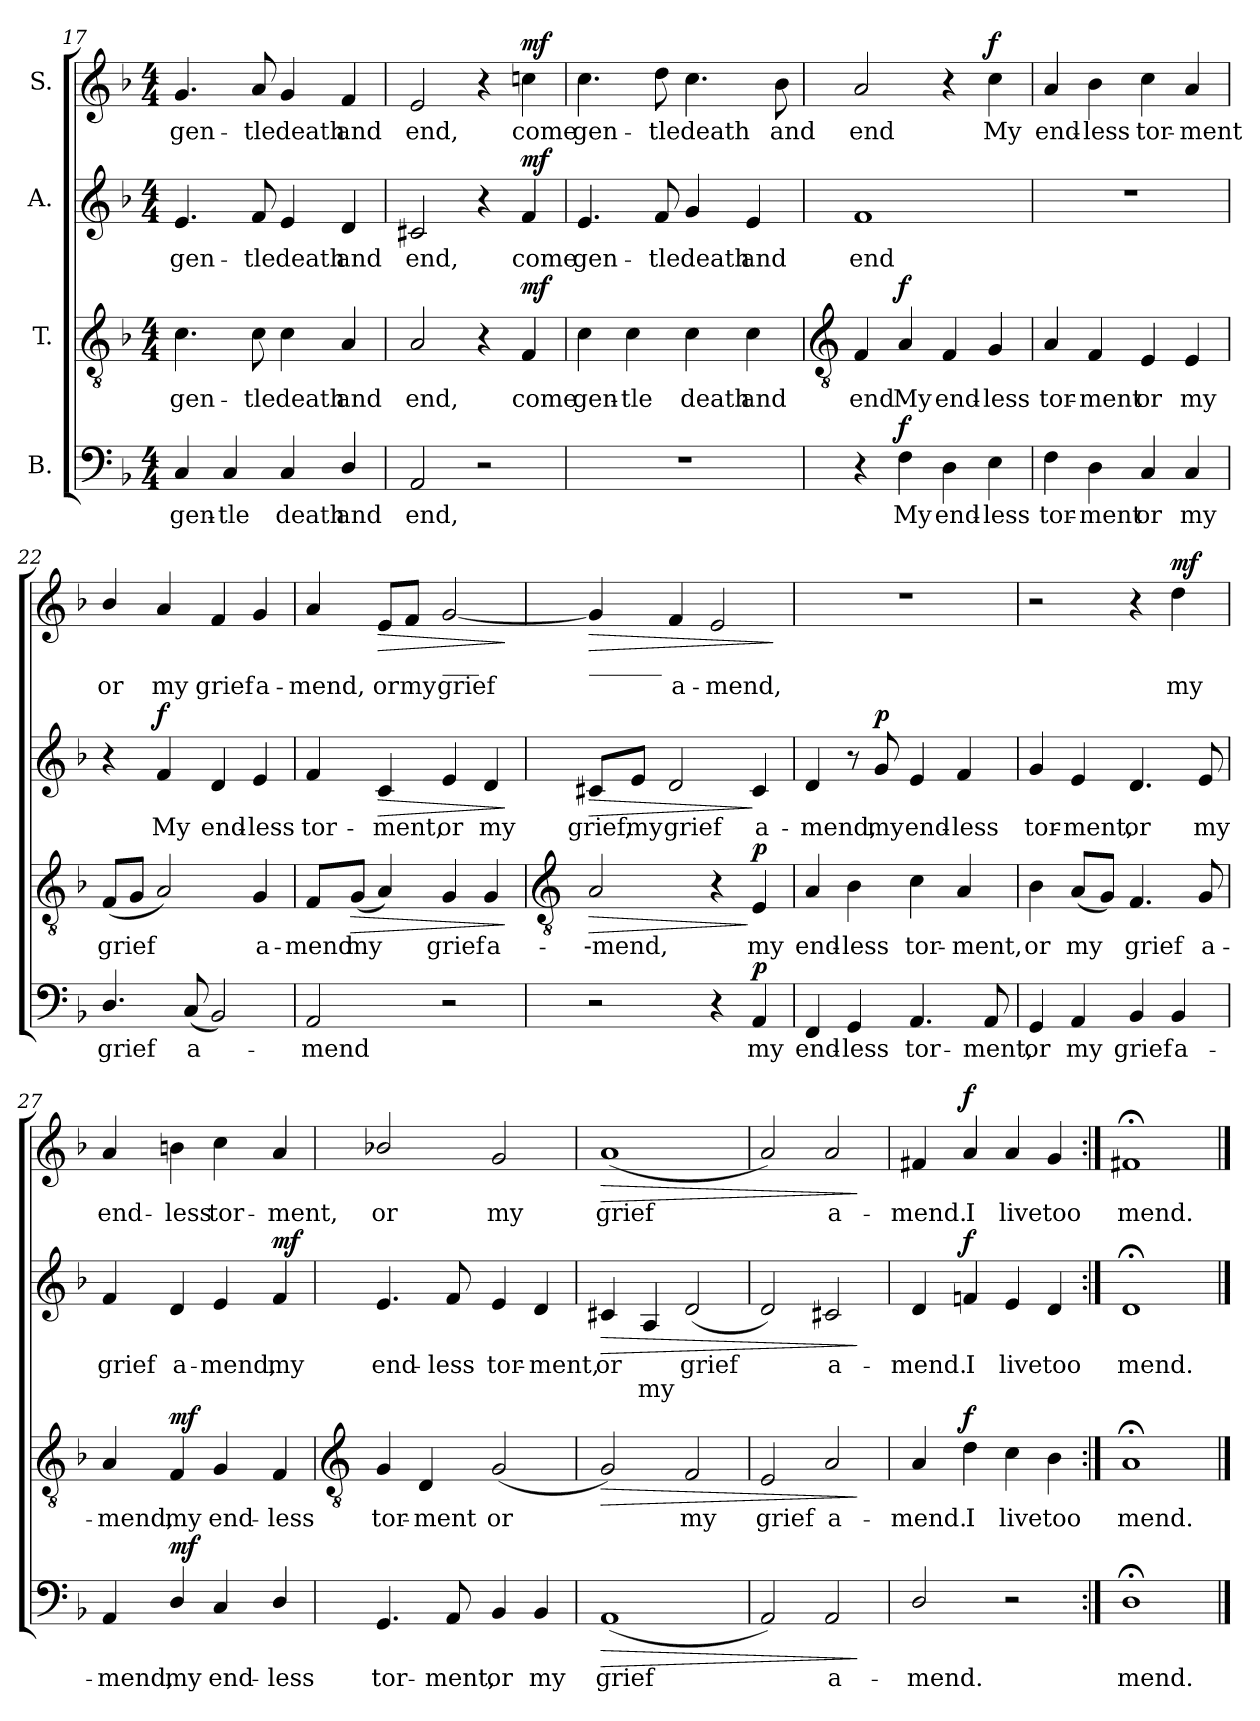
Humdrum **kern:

**kern	**text	**dynam	**kern	**text	**dynam	**kern	**text	**text	**dynam	**kern	**text	**dynam
*part4	*part4	*part4	*part3	*part3	*part3	*part2	*part2	*part2	*part2	*part1	*part1	*part1
*staff4	*staff4	*staff4	*staff3	*staff3	*staff3	*staff2	*staff2	*staff2	*staff2	*staff1	*staff1	*staff1
*I"B.	*	*	*I"T.	*	*	*I"A.	*	*	*	*I"S.	*	*
*clefF4	*	*	*clefGv2	*	*	*clefG2	*	*	*	*clefG2	*	*
*k[b-]	*	*	*k[b-]	*	*	*k[b-]	*	*	*	*k[b-]	*	*
*F:	*	*	*F:	*	*	*F:	*	*	*	*F:	*	*
*M4/4	*	*	*M4/4	*	*	*M4/4	*	*	*	*M4/4	*	*
=17	=17	=17	=17	=17	=17	=17	=17	=17	=17	=17	=17	=17
!	!LO:LY:b	!	!	!LO:LY:b	!	!	!LO:LY:b	!	!	!	!LO:LY:b	!
4C	gen-	.	4.c	gen-	.	4.e	gen-	.	.	4.g	gen-	.
!	!LO:LY:b	!	!	!	!	!	!	!	!	!	!	!
4C	-tle	.	.	.	.	.	.	.	.	.	.	.
!	!	!	!	!LO:LY:b	!	!	!LO:LY:b	!	!	!	!LO:LY:b	!
.	.	.	8c	-tle	.	8f	-tle	.	.	8a	-tle	.
!	!LO:LY:b	!	!	!LO:LY:b	!	!	!LO:LY:b	!	!	!	!LO:LY:b	!
4C	death	.	4c	death	.	4e	death	.	.	4g	death	.
!	!LO:LY:b	!	!	!LO:LY:b	!	!	!LO:LY:b	!	!	!	!LO:LY:b	!
4D/	and	.	4A	and	.	4d	and	.	.	4f	and	.
=18	=18	=18	=18	=18	=18	=18	=18	=18	=18	=18	=18	=18
!	!LO:LY:b	!	!	!LO:LY:b	!	!	!LO:LY:b	!	!	!	!LO:LY:b	!
2AA	end,	.	2A	end,	.	2c#X	end,	.	.	2e	end,	.
2r	.	.	4r	.	.	4r	.	.	.	4r	.	.
!	!	!	!	!LO:LY:b	!LO:DY:a	!	!LO:LY:b	!	!LO:DY:a	!	!LO:LY:b	!LO:DY:a
.	.	.	4F	come	mf	4f	come	.	mf	4ccn	come	mf
=19	=19	=19	=19	=19	=19	=19	=19	=19	=19	=19	=19	=19
!	!	!	!	!LO:LY:b	!	!	!LO:LY:b	!	!	!	!LO:LY:b	!
1r	.	.	4c	gen-	.	4.e	gen-	.	.	4.cc	gen-	.
!	!	!	!	!LO:LY:b	!	!	!	!	!	!	!	!
.	.	.	4c	-tle	.	.	.	.	.	.	.	.
!	!	!	!	!	!	!	!LO:LY:b	!	!	!	!LO:LY:b	!
.	.	.	.	.	.	8f	-tle	.	.	8dd	-tle	.
!	!	!	!	!LO:LY:b	!	!	!LO:LY:b	!	!	!	!LO:LY:b	!
.	.	.	4c	death	.	4g	death	.	.	4.cc	death	.
!	!	!	!	!LO:LY:b	!	!	!LO:LY:b	!	!	!	!	!
.	.	.	4c	and	.	4e	and	.	.	.	.	.
!	!	!	!	!	!	!	!	!	!	!	!LO:LY:b	!
.	.	.	.	.	.	.	.	.	.	8b-	and	.
!!LO:LB:g=z
=20	=20	=20	=20	=20	=20	=20	=20	=20	=20	=20	=20	=20
*	*	*	*clefGv2	*	*	*	*	*	*	*	*	*
!	!	!	!	!LO:LY:b	!	!	!LO:LY:b	!	!	!	!LO:LY:b	!
4r	.	.	4F	end	.	1f	end	.	.	2a	end	.
!	!LO:LY:b	!LO:DY:a	!	!LO:LY:b	!LO:DY:a	!	!	!	!	!	!	!
4F	My	f	4A	My	f	.	.	.	.	.	.	.
!	!LO:LY:b	!	!	!LO:LY:b	!	!	!	!	!	!	!	!
4D	end-	.	4F	end-	.	.	.	.	.	4r	.	.
!	!LO:LY:b	!	!	!LO:LY:b	!	!	!	!	!	!	!LO:LY:b	!LO:DY:a
4E	-less	.	4G	-less	.	.	.	.	.	4cc	My	f
=21	=21	=21	=21	=21	=21	=21	=21	=21	=21	=21	=21	=21
!	!LO:LY:b	!	!	!LO:LY:b	!	!	!	!	!	!	!LO:LY:b	!
4F	tor-	.	4A	tor-	.	1r	.	.	.	4a	end-	.
!	!LO:LY:b	!	!	!LO:LY:b	!	!	!	!	!	!	!LO:LY:b	!
4D	-ment	.	4F	-ment	.	.	.	.	.	4b-	-less	.
!	!LO:LY:b	!	!	!LO:LY:b	!	!	!	!	!	!	!LO:LY:b	!
4C	or	.	4E	or	.	.	.	.	.	4cc	tor-	.
!	!LO:LY:b	!	!	!LO:LY:b	!	!	!	!	!	!	!LO:LY:b	!
4C	my	.	4E	my	.	.	.	.	.	4a	-ment	.
=22	=22	=22	=22	=22	=22	=22	=22	=22	=22	=22	=22	=22
!	!LO:LY:b	!	!	!LO:LY:b	!	!	!	!	!	!	!LO:LY:b	!
4.D/	grief	.	(<8FL	grief	.	4r	.	.	.	4b-/	or	.
.	.	.	8GJ	.	.	.	.	.	.	.	.	.
!	!	!	!	!	!	!	!LO:LY:b	!	!LO:DY:a	!	!LO:LY:b	!
.	.	.	2A)	.	.	4f	My	.	f	4a/	my	.
!	!LO:LY:b	!	!	!	!	!	!	!	!	!	!	!
(<8C	a-	.	.	.	.	.	.	.	.	.	.	.
!	!	!	!	!	!	!	!LO:LY:b	!	!	!	!LO:LY:b	!
2BB-)	.	.	.	.	.	4d	end-	.	.	4f	grief	.
!	!	!	!	!LO:LY:b	!	!	!LO:LY:b	!	!	!	!LO:LY:b	!
.	.	.	4G	a-	.	4e	-less	.	.	4g	a-	.
=23	=23	=23	=23	=23	=23	=23	=23	=23	=23	=23	=23	=23
!	!LO:LY:b	!	!	!LO:LY:b	!	!	!LO:LY:b	!	!	!	!LO:LY:b	!
2AA	-mend	.	8FL	-mend	.	4f	tor-	.	.	4a	-mend,	.
!	!	!	!	!LO:LY:b	!LO:HP:b	!	!	!	!	!	!	!
.	.	.	(<8GJ	my	>	.	.	.	.	.	.	.
!	!	!	!	!	!	!	!LO:LY:b	!	!LO:HP:b	!	!LO:LY:b	!LO:HP:b
.	.	.	4A)	.	.	4c	-ment,	.	>	8eL	or	>
!	!	!	!	!	!	!	!	!	!	!	!LO:LY:b	!
.	.	.	.	.	.	.	.	.	.	8fJ	my	.
!	!	!	!	!	!	!	!	!	!	!LO:TX:b:t=___	!	!
!	!	!	!	!LO:LY:b	!	!	!LO:LY:b	!	!	!	!LO:LY:b	!
2r	.	.	4G	grief	.	4e	or	.	.	[2g	grief	.
!	!	!	!	!LO:LY:b	!	!	!LO:LY:b	!	!	!	!	!
.	.	.	4G	a-	.	4d	my	.	.	.	.	.
.	.	.	.	.	]	.	.	.	]	.	.	]
!!LO:LB:g=z
=24	=24	=24	=24	=24	=24	=24	=24	=24	=24	=24	=24	=24
*	*	*	*clefGv2	*	*	*	*	*	*	*	*	*
!	!	!	!	!	!	!	!	!	!	!LO:TX:b:t=______	!	!
!	!	!	!	!LO:LY:b	!LO:HP:b	!	!LO:LY:b	!	!LO:HP:b	!	!	!LO:HP:b
2r	.	.	2A	--mend,	>	8c#XL	grief,	.	>	4g]	.	>
!	!	!	!	!	!	!	!LO:LY:b	!	!	!	!	!
.	.	.	.	.	.	8eJ	my	.	.	.	.	.
!	!	!	!	!	!	!	!LO:LY:b	!	!	!	!LO:LY:b	!
.	.	.	.	.	.	2d	grief	.	.	4f	a-	.
!	!	!	!	!	!	!	!	!	!	!	!LO:LY:b	!
4r	.	.	4r	.	.	.	.	.	.	2e	-mend,	.
!	!LO:LY:b	!LO:DY:a	!	!LO:LY:b	!LO:DY:n=1:a	!	!LO:LY:b	!	!	!	!	!
4AA	my	p	4E	my	] p	4c#	a-	.	]	.	.	.
.	.	.	.	.	.	.	.	.	.	.	.	]
=25	=25	=25	=25	=25	=25	=25	=25	=25	=25	=25	=25	=25
!	!LO:LY:b	!	!	!LO:LY:b	!	!	!LO:LY:b	!	!	!	!	!
4FF	end-	.	4A	end-	.	4d	-mend,	.	.	1r	.	.
!	!LO:LY:b	!	!	!LO:LY:b	!	!	!	!	!	!	!	!
4GG	-less	.	4B-	-less	.	8r	.	.	.	.	.	.
!	!	!	!	!	!	!	!LO:LY:b	!	!LO:DY:a	!	!	!
.	.	.	.	.	.	8g	my	.	p	.	.	.
!	!LO:LY:b	!	!	!LO:LY:b	!	!	!LO:LY:b	!	!	!	!	!
4.AA	tor-	.	4c	tor-	.	4e	end-	.	.	.	.	.
!	!	!	!	!LO:LY:b	!	!	!LO:LY:b	!	!	!	!	!
.	.	.	4A	-ment,	.	4f	-less	.	.	.	.	.
!	!LO:LY:b	!	!	!	!	!	!	!	!	!	!	!
8AA	-ment,	.	.	.	.	.	.	.	.	.	.	.
=26	=26	=26	=26	=26	=26	=26	=26	=26	=26	=26	=26	=26
!	!LO:LY:b	!	!	!LO:LY:b	!	!	!LO:LY:b	!	!	!	!	!
4GG	or	.	4B-	or	.	4g	tor-	.	.	2r	.	.
!	!LO:LY:b	!	!	!LO:LY:b	!	!	!LO:LY:b	!	!	!	!	!
4AA	my	.	(<8AL	my	.	4e	-ment,	.	.	.	.	.
.	.	.	8GJ)	.	.	.	.	.	.	.	.	.
!	!LO:LY:b	!	!	!LO:LY:b	!	!	!LO:LY:b	!	!	!	!	!
4BB-	grief	.	4.F	grief	.	4.d	or	.	.	4r	.	.
!	!LO:LY:b	!	!	!	!	!	!	!	!	!	!LO:LY:b	!LO:DY:a
4BB-	a-	.	.	.	.	.	.	.	.	4dd	my	mf
!	!	!	!	!LO:LY:b	!	!	!LO:LY:b	!	!	!	!	!
.	.	.	8G	a-	.	8e	my	.	.	.	.	.
=27	=27	=27	=27	=27	=27	=27	=27	=27	=27	=27	=27	=27
!	!LO:LY:b	!	!	!LO:LY:b	!	!	!LO:LY:b	!	!	!	!LO:LY:b	!
4AA	-mend,	.	4A	-mend,	.	4f	grief	.	.	4a	end-	.
!	!LO:LY:b	!LO:DY:a	!	!LO:LY:b	!LO:DY:a	!	!LO:LY:b	!	!	!	!LO:LY:b	!
4D/	my	mf	4F	my	mf	4d	a-	.	.	4bn	-less	.
!	!LO:LY:b	!	!	!LO:LY:b	!	!	!LO:LY:b	!	!	!	!LO:LY:b	!
4C/	end-	.	4G	end-	.	4e	-mend,	.	.	4cc	tor-	.
!	!LO:LY:b	!	!	!LO:LY:b	!	!	!LO:LY:b	!	!LO:DY:a	!	!LO:LY:b	!
4D/	-less	.	4F	-less	.	4f	my	.	mf	4a	-ment,	.
!!LO:LB:g=z
=28	=28	=28	=28	=28	=28	=28	=28	=28	=28	=28	=28	=28
*	*	*	*clefGv2	*	*	*	*	*	*	*	*	*
!	!LO:LY:b	!	!	!LO:LY:b	!	!	!LO:LY:b	!	!	!	!LO:LY:b	!
4.GG	tor-	.	4G	tor-	.	4.e	end-	.	.	2b-X/	or	.
!	!	!	!	!LO:LY:b	!	!	!	!	!	!	!	!
.	.	.	4D	-ment	.	.	.	.	.	.	.	.
!	!LO:LY:b	!	!	!	!	!	!LO:LY:b	!	!	!	!	!
8AA	-ment,	.	.	.	.	8f	-less	.	.	.	.	.
!	!LO:LY:b	!	!	!LO:LY:b	!	!	!LO:LY:b	!	!	!	!LO:LY:b	!
4BB-	or	.	(<2G	or	.	4e	tor-	.	.	2g	my	.
!	!LO:LY:b	!	!	!	!	!	!LO:LY:b	!	!	!	!	!
4BB-	my	.	.	.	.	4d	-ment,	.	.	.	.	.
=29	=29	=29	=29	=29	=29	=29	=29	=29	=29	=29	=29	=29
!	!LO:LY:b	!LO:HP:b	!	!	!LO:HP:b	!	!LO:LY:b	!	!LO:HP:b	!	!LO:LY:b	!LO:HP:b
(<1AA	grief	>	2G)	.	>	4c#X	or	.	>	(<1a	grief	>
!	!	!	!	!	!	!	!	!LO:LY:b	!	!	!	!
.	.	.	.	.	.	4A	.	my	.	.	.	.
!	!	!	!	!LO:LY:b	!	!	!LO:LY:b	!	!	!	!	!
.	.	.	2F	my	.	(<2d	grief	.	.	.	.	.
=30	=30	=30	=30	=30	=30	=30	=30	=30	=30	=30	=30	=30
!	!	!	!	!LO:LY:b	!	!	!	!	!	!	!	!
2AA)	.	.	2E	grief	.	2d)	.	.	.	2a)	.	.
!	!LO:LY:b	!	!	!LO:LY:b	!	!	!LO:LY:b	!	!	!	!LO:LY:b	!
2AA	a-	.	2A	a-	.	2c#X	a-	.	.	2a	a-	.
.	.	]	.	.	]	.	.	.	]	.	.	]
=31	=31	=31	=31	=31	=31	=31	=31	=31	=31	=31	=31	=31
!	!LO:LY:b	!	!	!LO:LY:b	!	!	!LO:LY:b	!	!	!	!LO:LY:b	!
2D/	-mend.	.	4A	-mend.	.	4d	-mend.	.	.	4f#X	-mend.	.
!	!	!	!	!LO:LY:b	!LO:DY:a	!	!LO:LY:b	!	!LO:DY:a	!	!LO:LY:b	!LO:DY:a
.	.	.	4d	I	f	4fn	I	.	f	4a	I	f
!	!	!	!	!LO:LY:b	!	!	!LO:LY:b	!	!	!	!LO:LY:b	!
2r	.	.	4c	live	.	4e	live	.	.	4a	live	.
!	!	!	!	!LO:LY:b	!	!	!LO:LY:b	!	!	!	!LO:LY:b	!
.	.	.	4B-	too	.	4d	too	.	.	4g	too	.
=32:|!	=32:|!	=32:|!	=32:|!	=32:|!	=32:|!	=32:|!	=32:|!	=32:|!	=32:|!	=32:|!	=32:|!	=32:|!
!	!LO:LY:b	!	!	!LO:LY:b	!	!	!LO:LY:b	!	!	!	!LO:LY:b	!
1D;<	-mend.	.	1A;<	-mend.	.	1d;<	-mend.	.	.	1f#X;<	-mend.	.
==	==	==	==	==	==	==	==	==	==	==	==	==
*-	*-	*-	*-	*-	*-	*-	*-	*-	*-	*-	*-	*-
